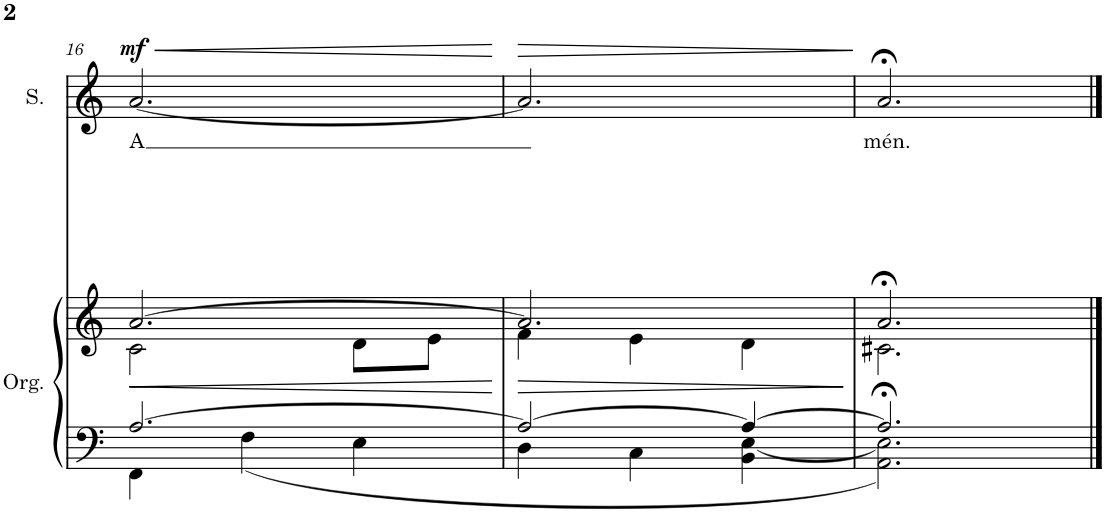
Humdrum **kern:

**kern	**kern	**dynam	**kern	**text	**dynam
*part2	*part2	*part2	*part1	*part1	*part1
*staff3	*staff2	*staff2/3	*staff1	*staff1	*staff1
*I"Órgano	*	*	*I"Soprano	*	*
*	*	*	*I'S.	*	*
!!LO:PB:g=z
*clefF4	*clefG2	*	*clefG2	*	*
*k[]	*k[]	*	*k[]	*	*
*M3/4	*M3/4	*	*M3/4	*	*
=16	=16	=16	=16	=16	=16
*^	*	*	*	*	*
!	!	!	!LO:HP:b	!	!LO:LY:b	!LO:HP:b
*	*	*^	*	*	*	*
!	!	!	!	!	!	!	!LO:DY:n=1:a
[2.A/	4FF\	[2.a/	2c\	<	[2.a/	A	< mf
.	4F\	.	.	.	.	.	.
.	4E\	.	8d\L	.	.	.	.
.	.	.	8e\J	.	.	.	.
*v	*v	*	*	*	*	*	*
*	*v	*v	*	*	*	*
.	.	[	.	.	[
=17	=17	=17	=17	=17	=17
*^	*	*	*	*	*
!	!	!	!LO:HP:b	!	!	!LO:HP:b
*	*	*^	*	*	*	*
2A/_	4D\	2.a/]	4f\	>	2.a/]	.	>
.	4C\	.	4e\	.	.	.	.
4A/_	4BB\ [4E\	.	4d\	.	.	.	.
*v	*v	*	*	*	*	*	*
*	*v	*v	*	*	*	*
.	.	]	.	.	]
=18	=18	=18	=18	=18	=18
*^	*^	*	*	*	*
!	!	!	!	!	!	!LO:LY:b	!
2.A;</]	2.AA\ 2.E\]	2.a;</	2.c#X\	.	2.a;</	mén.	.
*v	*v	*	*	*	*	*	*
*	*v	*v	*	*	*	*
==	==	==	==	==	==
*-	*-	*-	*-	*-	*-
